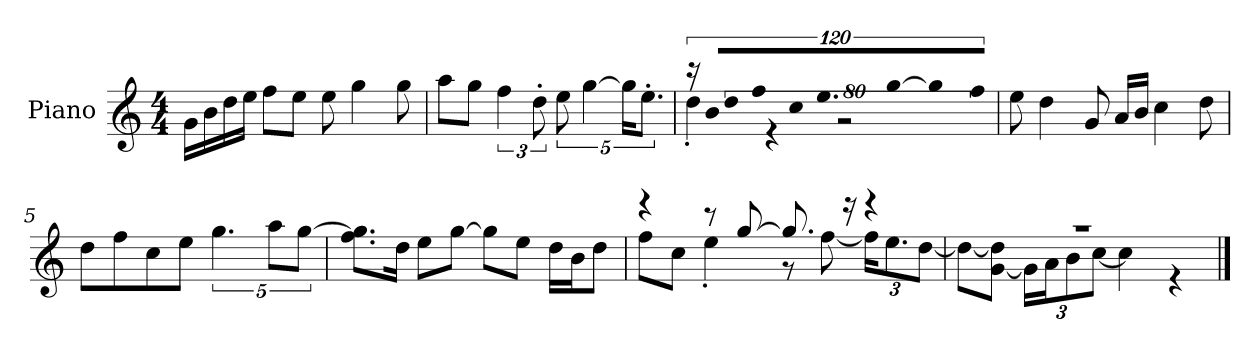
**kern
*part1
*staff1
*I"Piano
*I'P-no
*clefG2
*k[]
*M4/4
*MM90
=1
16g\LL
16b\
16dd\
16ee\JJ
8ff\L
8ee\J
8ee\
4gg\
8gg\
=2
8aa\L
8gg\J
6ff\
12dd'\
10ee\
[5gg\
20gg\KL]
10.ee'\J
=3
!LO:N:vis=16
*^
1920%107r	4dd'\
!LO:N:vis=16	!
1920%107b/KL	.
!LO:N:vis=8	!
640%71dd/	.
!LO:N:vis=8	!
640%71ff/	.
.	4r
!LO:N:vis=8	!
640%71cc/	.
9.ee/	.
.	2r
!LO:N:vis=16	!
[1920%107gg/Jk	.
!LO:N:vis=4	!
1920%427gg/]	.
!LO:N:vis=8	!
640%71ff/	.
*v	*v
=4
8ee\
4dd\
8g/
16a/LL
16b/JJ
4cc\
8dd\
!!LO:LB:g=z
=5
8dd\L
8ff\
8cc\
8ee\J
5.gg\
10aa\L
[10gg\J
=6
8.ff\ 8.gg\]L
16dd\Jk
8ee\L
[8gg\J
8gg\L]
8ee\J
16dd\LL
16b\J
8dd\J
=7
*^
4r	8ff\L
.	8cc\J
8r	4ee'\
[8gg/	.
8.gg/]	8r
.	[8ff\
16r	.
*	*Xbrackettup
4r	24ff\KL]
.	12.ee\
.	[12dd\J
=8	=8
1r	8dd\L_
.	[8g\ 8dd\]J
.	24g\LL]
.	24a\J
.	12b\
.	[12cc\J
.	4cc\]
.	4r
*v	*v
==
*-
